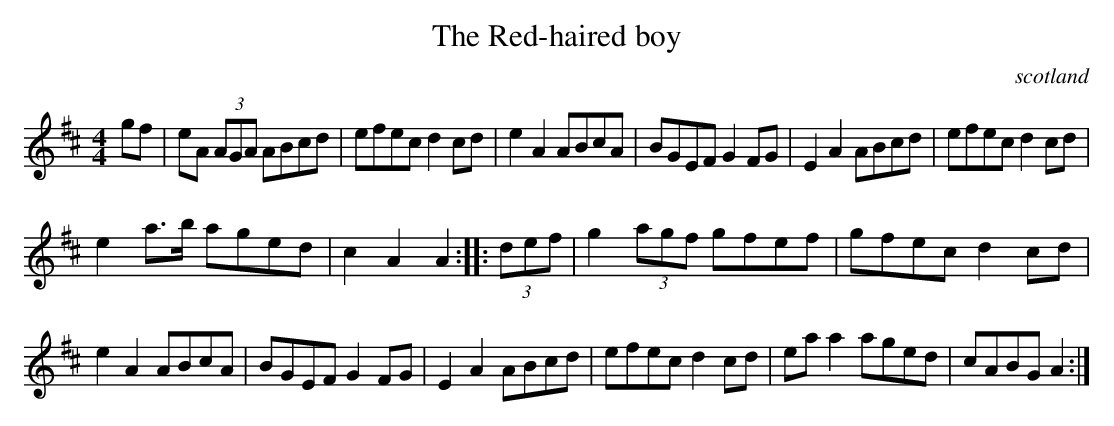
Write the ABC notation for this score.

X:1
T:Red-haired boy, The
O:scotland
M:4/4
K:AMix
gf|\
eA (3AGA ABcd | efec d2cd | \
e2A2 ABcA | BGEF G2FG | \
E2A2 ABcd | efec d2cd |
e2a>b aged | c2A2 A2 ::\
(3def |\
g2 (3agf gfef | gfec d2cd |
e2A2 ABcA | BGEF G2FG |\
E2A2 ABcd | efec d2cd | eaa2 aged | cABG A2:|**
